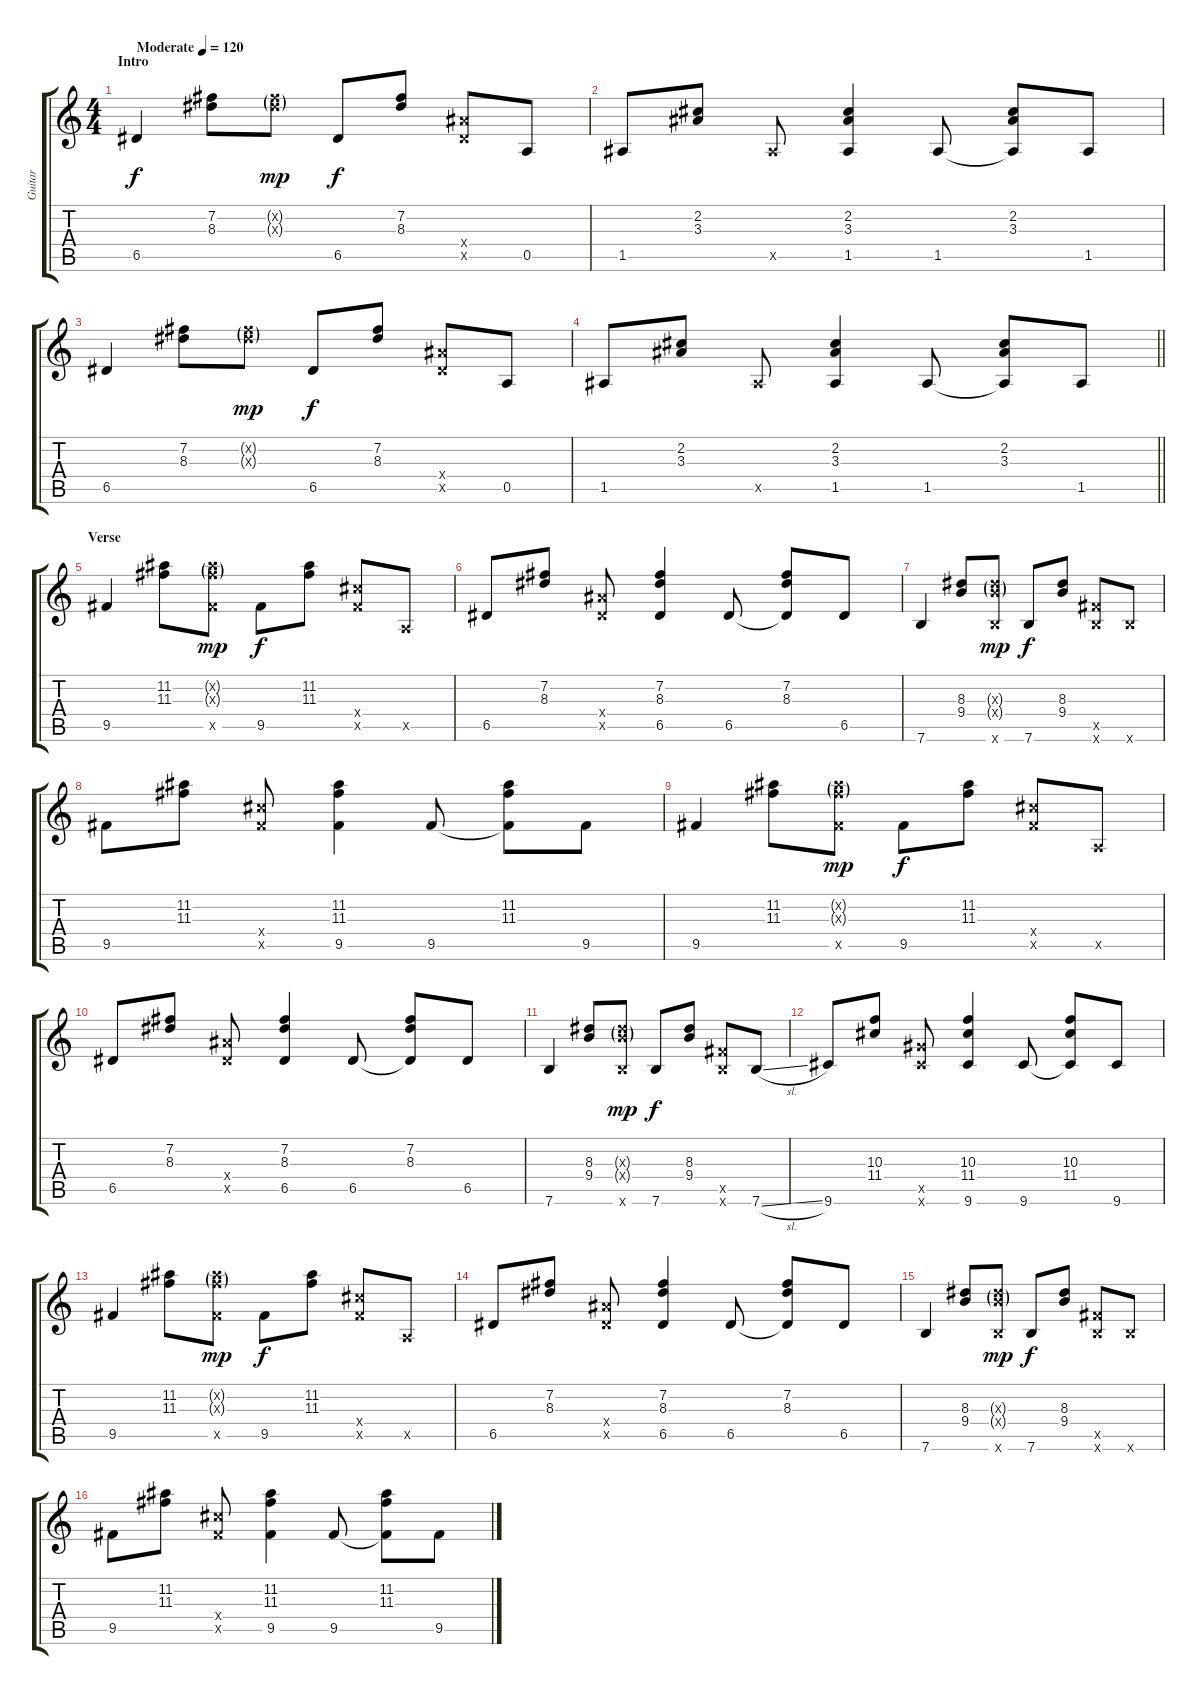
\track ("Guitar" "Guitar") {instrument acousticguitarsteel}
\staff {score tabs}
\tuning (E4 B3 G3 D3 A2 E2) {hide}
\ts (4 4)
\section ("" "Intro")
\tempo (120 "Moderate")
\clef g2
\ks c
6.5.4{dy f instrument acousticguitarsteel} (7.2 8.3).8 (7.2{g x} 8.3{g x}).8{dy mp} 6.5.8{dy f} (7.2 8.3).8 (8.4{x} 6.5{x}).8 0.5.8 |
1.5.8 (2.2 3.3).8 1.5{x}.8 (2.2 3.3 1.5).4 1.5.8 (2.2 3.3 1.5{t}).8 1.5.8 |
6.5.4 (7.2 8.3).8 (7.2{g x} 8.3{g x}).8{dy mp} 6.5.8{dy f} (7.2 8.3).8 (8.4{x} 6.5{x}).8 0.5.8 |
\barLineRight lightlight
1.5.8 (2.2 3.3).8 1.5{x}.8 (2.2 3.3 1.5).4 1.5.8 (2.2 3.3 1.5{t}).8 1.5.8 |
\section ("" "Verse")
9.5.4 (11.2 11.3).8 (11.2{g x} 11.3{g x} 9.5{x}).8{dy mp} 9.5.8{dy f} (11.2 11.3).8 (11.4{x} 9.5{x}).8 0.5{x}.8 |
6.5.8 (7.2 8.3).8 (8.4{x} 6.5{x}).8 (7.2 8.3 6.5).4 6.5.8 (7.2 8.3 6.5{t}).8 6.5.8 |
7.6.4 (8.3 9.4).8 (8.3{g x} 9.4{g x} 7.6{x}).8{dy mp} 7.6.8{dy f} (8.3 9.4).8 (9.5{x} 7.6{x}).8 7.6{x}.8 |
9.5.8 (11.2 11.3).8 (11.4{x} 9.5{x}).8 (11.2 11.3 9.5).4 9.5.8 (11.2 11.3 9.5{t}).8 9.5.8 |
9.5.4 (11.2 11.3).8 (11.2{g x} 11.3{g x} 9.5{x}).8{dy mp} 9.5.8{dy f} (11.2 11.3).8 (11.4{x} 9.5{x}).8 0.5{x}.8 |
6.5.8 (7.2 8.3).8 (8.4{x} 6.5{x}).8 (7.2 8.3 6.5).4 6.5.8 (7.2 8.3 6.5{t}).8 6.5.8 |
7.6.4 (8.3 9.4).8 (8.3{g x} 9.4{g x} 7.6{x}).8{dy mp} 7.6.8{dy f} (8.3 9.4).8 (9.5{x} 7.6{x}).8 7.6{sl}.8 |
9.6.8 (10.3 11.4).8 (11.5{x} 9.6{x}).8 (10.3 11.4 9.6).4 9.6.8 (10.3 11.4 9.6{t}).8 9.6.8 |
9.5.4 (11.2 11.3).8 (11.2{g x} 11.3{g x} 9.5{x}).8{dy mp} 9.5.8{dy f} (11.2 11.3).8 (11.4{x} 9.5{x}).8 0.5{x}.8 |
6.5.8 (7.2 8.3).8 (8.4{x} 6.5{x}).8 (7.2 8.3 6.5).4 6.5.8 (7.2 8.3 6.5{t}).8 6.5.8 |
7.6.4 (8.3 9.4).8 (8.3{g x} 9.4{g x} 7.6{x}).8{dy mp} 7.6.8{dy f} (8.3 9.4).8 (9.5{x} 7.6{x}).8 7.6{x}.8 |
9.5.8 (11.2 11.3).8 (11.4{x} 9.5{x}).8 (11.2 11.3 9.5).4 9.5.8 (11.2 11.3 9.5{t}).8 9.5.8
